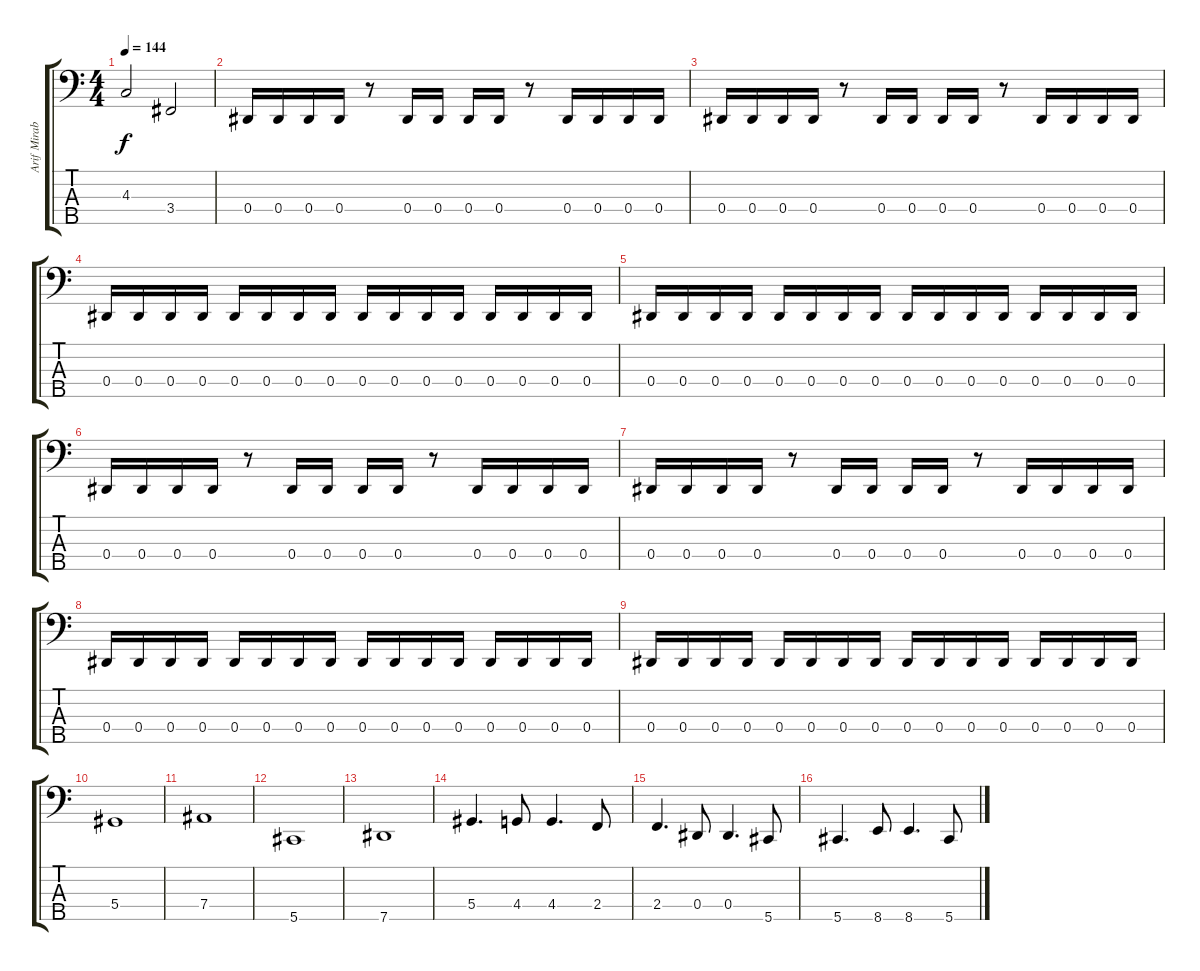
\track ("Arif Mirabdolbaghi" "Arif Mirab") {solo instrument electricbassfinger}
\staff {score tabs}
\tuning (Gb2 Db2 Ab1 Eb1 Ab0) {hide}
\ts (4 4)
\tempo 144
\clef f4
\ks c
4.3.2{dy f} 3.4.2 |
0.4.16 0.4.16 0.4.16 0.4.16 r.8 0.4.16 0.4.16 0.4.16 0.4.16 r.8 0.4.16 0.4.16 0.4.16 0.4.16 |
0.4.16 0.4.16 0.4.16 0.4.16 r.8 0.4.16 0.4.16 0.4.16 0.4.16 r.8 0.4.16 0.4.16 0.4.16 0.4.16 |
0.4.16 0.4.16 0.4.16 0.4.16 0.4.16 0.4.16 0.4.16 0.4.16 0.4.16 0.4.16 0.4.16 0.4.16 0.4.16 0.4.16 0.4.16 0.4.16 |
0.4.16 0.4.16 0.4.16 0.4.16 0.4.16 0.4.16 0.4.16 0.4.16 0.4.16 0.4.16 0.4.16 0.4.16 0.4.16 0.4.16 0.4.16 0.4.16 |
0.4.16 0.4.16 0.4.16 0.4.16 r.8 0.4.16 0.4.16 0.4.16 0.4.16 r.8 0.4.16 0.4.16 0.4.16 0.4.16 |
0.4.16 0.4.16 0.4.16 0.4.16 r.8 0.4.16 0.4.16 0.4.16 0.4.16 r.8 0.4.16 0.4.16 0.4.16 0.4.16 |
0.4.16 0.4.16 0.4.16 0.4.16 0.4.16 0.4.16 0.4.16 0.4.16 0.4.16 0.4.16 0.4.16 0.4.16 0.4.16 0.4.16 0.4.16 0.4.16 |
0.4.16 0.4.16 0.4.16 0.4.16 0.4.16 0.4.16 0.4.16 0.4.16 0.4.16 0.4.16 0.4.16 0.4.16 0.4.16 0.4.16 0.4.16 0.4.16 |
5.4.1 |
7.4.1 |
5.5.1 |
7.5.1 |
5.4.4{d} 4.4.8 4.4.4{d} 2.4.8 |
2.4.4{d} 0.4.8 0.4.4{d} 5.5.8 |
5.5.4{d} 8.5.8 8.5.4{d} 5.5.8
